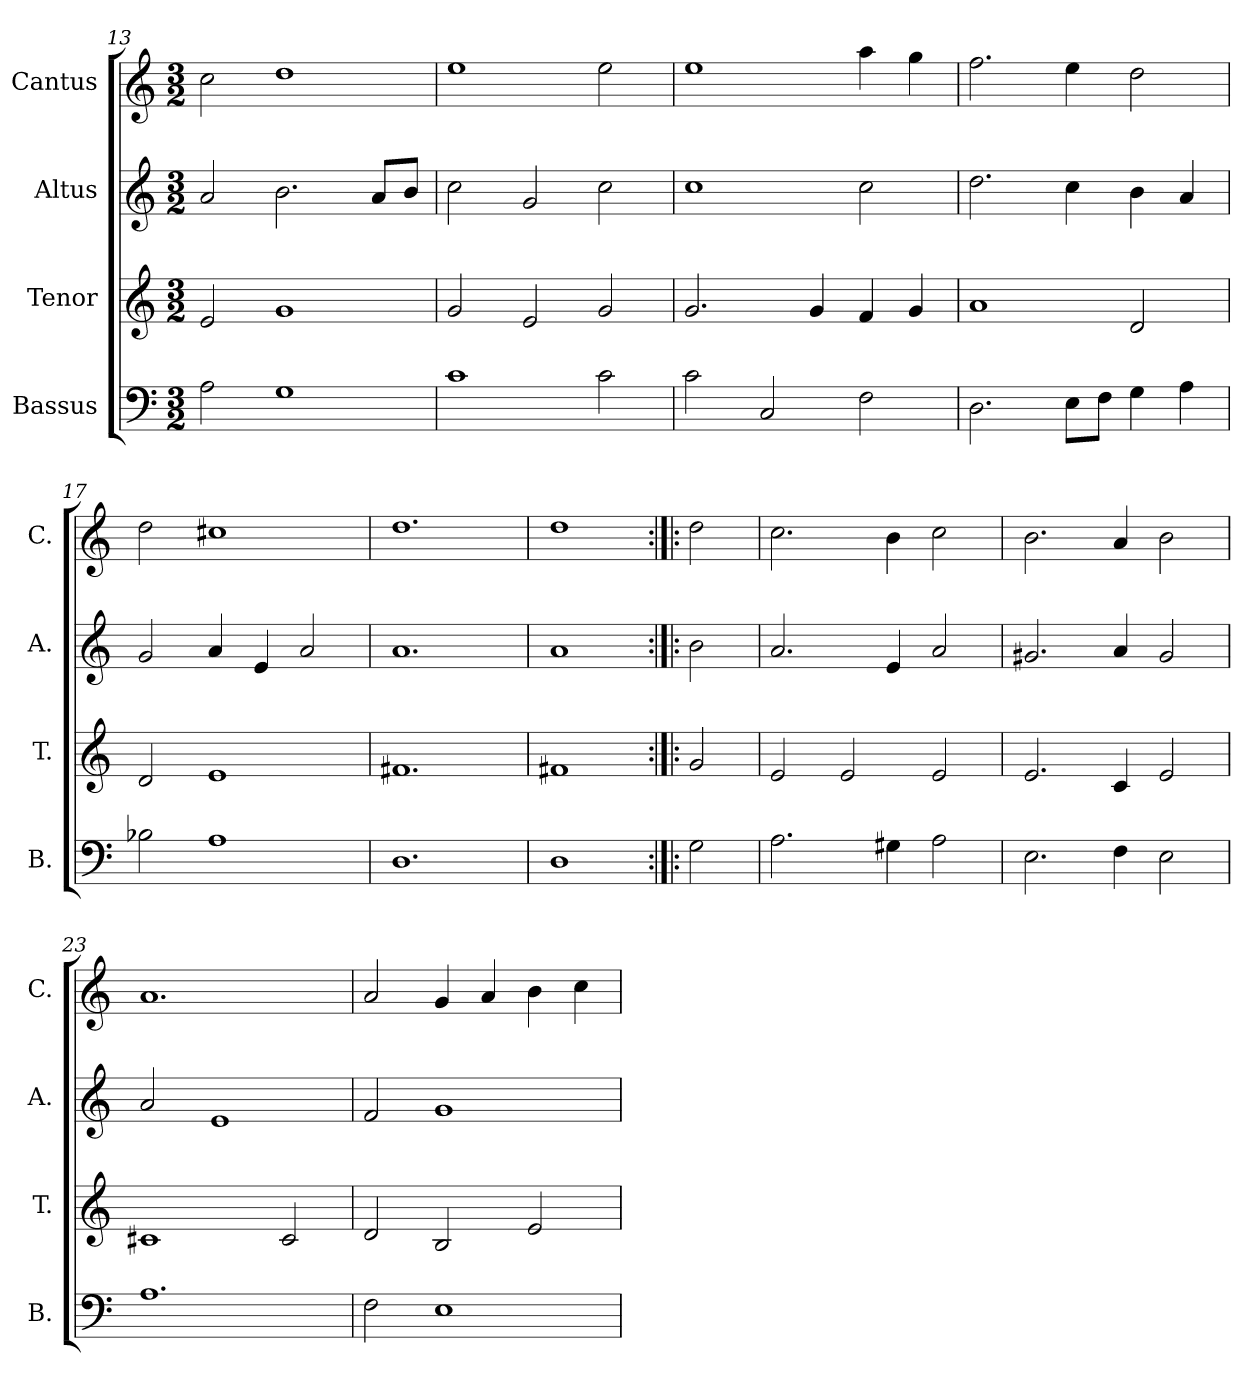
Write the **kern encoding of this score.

**kern	**kern	**kern	**kern
*part4	*part3	*part2	*part1
*staff4	*staff3	*staff2	*staff1
*I"Bassus	*I"Tenor	*I"Altus	*I"Cantus
*I'B.	*I'T.	*I'A.	*I'C.
*clefF4	*clefG2	*clefG2	*clefG2
*k[]	*k[]	*k[]	*k[]
*C:	*C:	*C:	*C:
*M3/2	*M3/2	*M3/2	*M3/2
=13	=13	=13	=13
2A\	2e/	2a/	2cc\
1G\	1g/	2.b\	1dd\
.	.	8a/L	.
.	.	8b/J	.
=14	=14	=14	=14
1c\	2g/	2cc\	1ee\
.	2e/	2g/	.
2c\	2g/	2cc\	2ee\
=15	=15	=15	=15
2c\	2.g/	1cc\	1ee\
2C/	.	.	.
.	4g/	.	.
2F\	4f/	2cc\	4aa\
.	4g/	.	4gg\
=16	=16	=16	=16
2.D\	1a/	2.dd\	2.ff\
8E\L	.	4cc\	4ee\
8F\J	.	.	.
4G\	2d/	4b\	2dd\
4A\	.	4a/	.
=17	=17	=17	=17
2B-X\	2d/	2g/	2dd\
1A\	1e/	4a/	1cc#X\
.	.	4e/	.
.	.	2a/	.
=18	=18	=18	=18
1.D\	1.f#X/	1.a/	1.dd\
=19	=19	=19	=19
1D\	1f#X/	1a/	1dd\
=20:|!|:	=20:|!|:	=20:|!|:	=20:|!|:
2G\	2g/	2b\	2dd\
=21	=21	=21	=21
2.A\	2e/	2.a/	2.cc\
.	2e/	.	.
4G#X\	.	4e/	4b\
2A\	2e/	2a/	2cc\
=22	=22	=22	=22
2.E\	2.e/	2.g#X/	2.b\
4F\	4c/	4a/	4a/
2E\	2e/	2g#/	2b\
=23	=23	=23	=23
1.A\	1c#X/	2a/	1.a/
.	.	1e/	.
.	2c#/	.	.
!!LO:LB:g=z
=24	=24	=24	=24
2F\	2d/	2f/	2a/
1E\	2B/	1g/	4g/
.	.	.	4a/
.	2e/	.	4b\
.	.	.	4cc\
=	=	=	=
*-	*-	*-	*-
